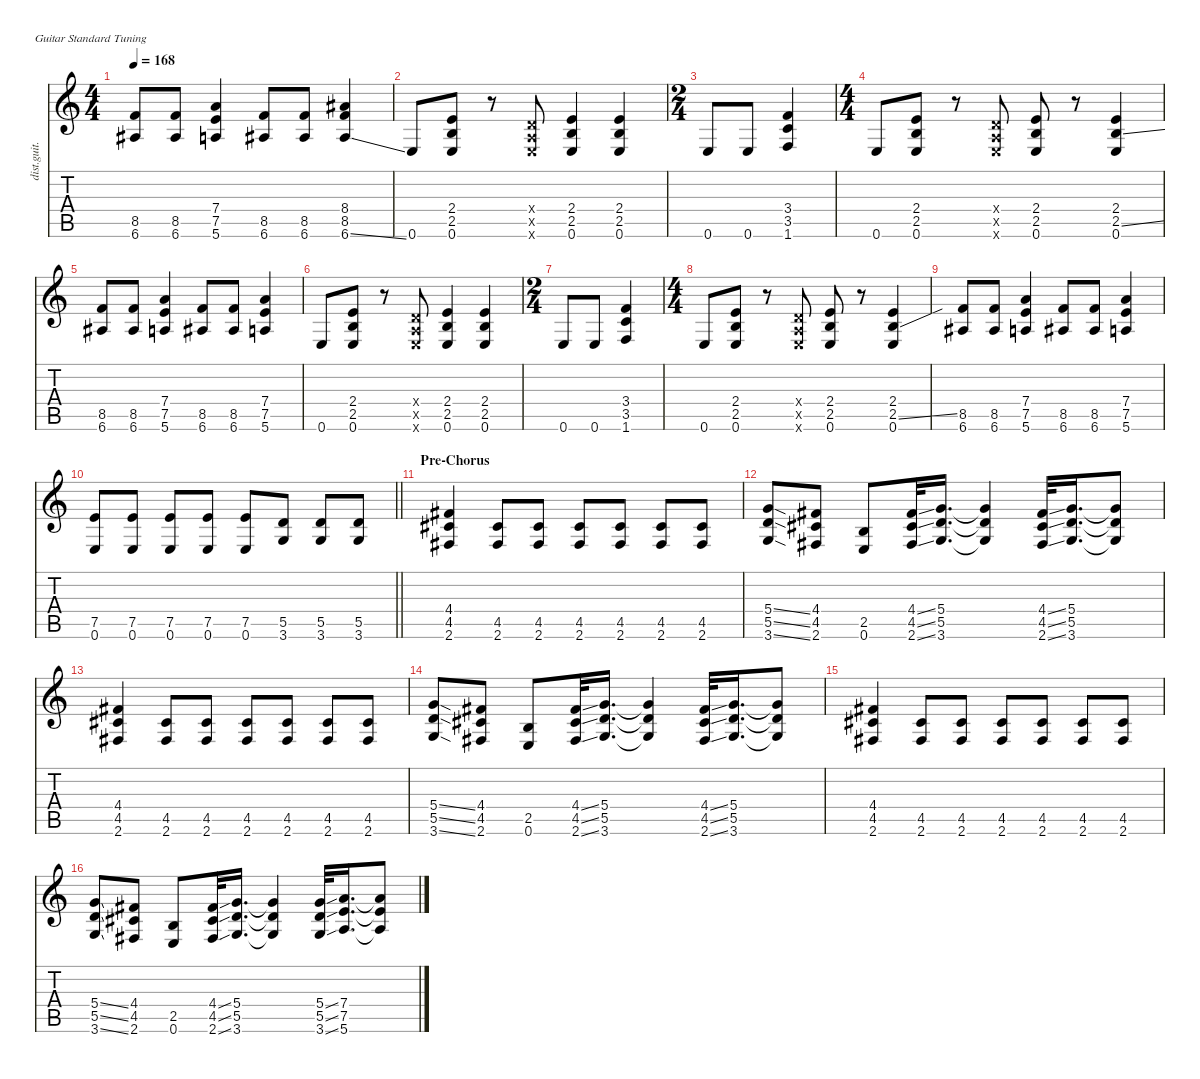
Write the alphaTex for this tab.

\defaultSystemsLayout 4
\hideDynamics
\bracketExtendMode nobrackets
\otherSystemsTrackNameOrientation horizontal
\track ("Guitar V Distortion" "dist.guit.") {instrument distortionguitar}
\staff {score tabs}
\tuning (E4 B3 G3 D3 A2 E2)
\ts (4 4)
\tempo 168
\clef g2
\ks c
(8.5 6.6{acc #}).8{dy f} (8.5 6.6{acc #}).8 (7.4 7.5 5.6).4 (8.5 6.6{acc #}).8 (8.5 6.6{acc #}).8 (8.4{acc #} 8.5 6.6{ss acc #}).4 |
0.6.8 (2.4 2.5 0.6).8 r.8 (0.4{x} 0.5{x} 0.6{x}).8 (2.4 2.5 0.6).4 (2.4 2.5 0.6).4 |
\ts (2 4)
\beaming (8 2 2)
0.6.8 0.6.8 (3.4 3.5 1.6).4 |
\ts (4 4)
\beaming (8 2 2 2 2)
0.6.8 (2.4 2.5 0.6).8 r.8 (0.4{x} 0.5{x} 0.6{x}).8 (2.4 2.5 0.6).8 r.8 (2.4 2.5{ss} 0.6).4 |
(8.5 6.6{acc #}).8 (8.5 6.6{acc #}).8 (7.4 7.5 5.6).4 (8.5 6.6{acc #}).8 (8.5 6.6{acc #}).8 (7.4 7.5 5.6).4 |
0.6.8 (2.4 2.5 0.6).8 r.8 (0.4{x} 0.5{x} 0.6{x}).8 (2.4 2.5 0.6).4 (2.4 2.5 0.6).4 |
\ts (2 4)
\beaming (8 2 2)
0.6.8 0.6.8 (3.4 3.5 1.6).4 |
\ts (4 4)
\beaming (8 2 2 2 2)
0.6.8 (2.4 2.5 0.6).8 r.8 (0.4{x} 0.5{x} 0.6{x}).8 (2.4 2.5 0.6).8 r.8 (2.4 2.5{ss} 0.6).4 |
(8.5 6.6{acc #}).8 (8.5 6.6{acc #}).8 (7.4 7.5 5.6).4 (8.5 6.6{acc #}).8 (8.5 6.6{acc #}).8 (7.4 7.5 5.6).4 |
\barLineRight lightlight
(7.5 0.6).8 (7.5 0.6).8 (7.5 0.6).8 (7.5 0.6).8 (7.5 0.6).8 (5.5 3.6).8 (5.5 3.6).8 (5.5 3.6).8 |
\section ("" "Pre-Chorus")
(4.4{acc #} 4.5{acc #} 2.6{acc #}).4 (4.5{acc #} 2.6{acc #}).8 (4.5{acc #} 2.6{acc #}).8 (4.5{acc #} 2.6{acc #}).8 (4.5{acc #} 2.6{acc #}).8 (4.5{acc #} 2.6{acc #}).8 (4.5{acc #} 2.6{acc #}).8 |
(5.4{ss} 5.5{ss} 3.6{ss}).8 (4.4{acc #} 4.5{acc #} 2.6{acc #}).8 (2.5 0.6).8 (4.4{ss acc #} 4.5{ss acc #} 2.6{ss acc #}).32 (5.4 5.5 3.6).16{d} (5.4{t} 5.5{t} 3.6{t}).4 (4.4{ss acc #} 4.5{ss acc #} 2.6{ss acc #}).32 (5.4 5.5 3.6).16{d} (5.4{t} 5.5{t} 3.6{t}).8 |
(4.4{acc #} 4.5{acc #} 2.6{acc #}).4 (4.5{acc #} 2.6{acc #}).8 (4.5{acc #} 2.6{acc #}).8 (4.5{acc #} 2.6{acc #}).8 (4.5{acc #} 2.6{acc #}).8 (4.5{acc #} 2.6{acc #}).8 (4.5{acc #} 2.6{acc #}).8 |
(5.4{ss} 5.5{ss} 3.6{ss}).8 (4.4{acc #} 4.5{acc #} 2.6{acc #}).8 (2.5 0.6).8 (4.4{ss acc #} 4.5{ss acc #} 2.6{ss acc #}).32 (5.4 5.5 3.6).16{d} (5.4{t} 5.5{t} 3.6{t}).4 (4.4{ss acc #} 4.5{ss acc #} 2.6{ss acc #}).32 (5.4 5.5 3.6).16{d} (5.4{t} 5.5{t} 3.6{t}).8 |
(4.4{acc #} 4.5{acc #} 2.6{acc #}).4 (4.5{acc #} 2.6{acc #}).8 (4.5{acc #} 2.6{acc #}).8 (4.5{acc #} 2.6{acc #}).8 (4.5{acc #} 2.6{acc #}).8 (4.5{acc #} 2.6{acc #}).8 (4.5{acc #} 2.6{acc #}).8 |
(5.4{ss} 5.5{ss} 3.6{ss}).8 (4.4{acc #} 4.5{acc #} 2.6{acc #}).8 (2.5 0.6).8 (4.4{ss acc #} 4.5{ss acc #} 2.6{ss acc #}).32 (5.4 5.5 3.6).16{d} (5.4{t} 5.5{t} 3.6{t}).4 (5.4{ss} 5.5{ss} 3.6{ss}).32 (7.4 7.5 5.6).16{d} (7.4{t} 7.5{t} 5.6{t}).8
